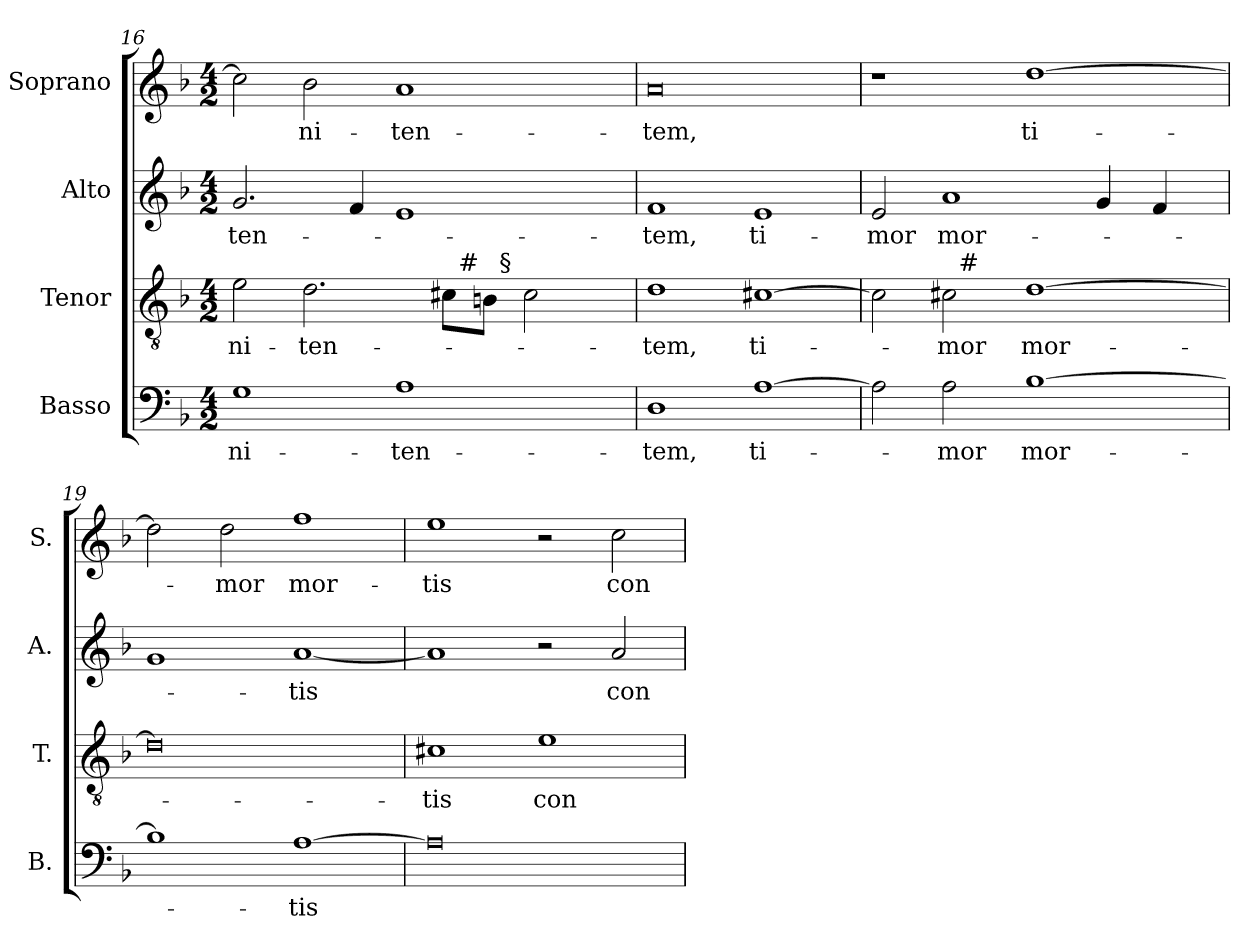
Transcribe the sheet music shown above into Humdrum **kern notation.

**kern	**text	**kern	**text	**kern	**text	**kern	**text
*part4	*part4	*part3	*part3	*part2	*part2	*part1	*part1
*staff4	*staff4	*staff3	*staff3	*staff2	*staff2	*staff1	*staff1
*I"Basso	*	*I"Tenor	*	*I"Alto	*	*I"Soprano	*
*I'B.	*	*I'T.	*	*I'A.	*	*I'S.	*
*clefF4	*	*clefGv2	*	*clefG2	*	*clefG2	*
*	*	*ITrd7c12	*	*	*	*	*
*k[b-]	*	*k[b-]	*	*k[b-]	*	*k[b-]	*
*F:	*	*F:	*	*F:	*	*F:	*
*M4/2	*	*M4/2	*	*M4/2	*	*M4/2	*
=16	=16	=16	=16	=16	=16	=16	=16
!	!LO:LY:b:color=#000000	!	!	!	!	!	!
!	!	!	!LO:LY:b:color=#000000	!	!	!	!
!	!	!	!	!	!LO:LY:b:color=#000000	!	!
*	*	*^	*	*	*	*	*
*	*	*	*^	*	*	*	*	*
1Gi	-ni-	2Ei\	1ryy	1ryy	-ni-	2.gi/	-ten-	2cci\]	.
!	!	!	!	!	!LO:LY:b:color=#000000	!	!	!	!
!	!	!	!	!	!	!	!	!	!LO:LY:b:color=#000000
.	.	2.Di\	.	.	-ten-	.	.	2b-i\	-ni-
.	.	.	.	.	.	4fi/	.	.	.
!	!LO:LY:b:color=#000000	!	!	!	!	!	!	!	!
!	!	!	!	!	!	!	!	!	!LO:LY:b:color=#000000
1Ai	-ten-	.	4ryy	4ryy	.	1ei	.	1ai	-ten-
.	.	8C#i\L	32ryy	8ryy	.	.	.	.	.
.	.	.	256ryy	.	.	.	.	.	.
!	!	!	!LO:TX:a:t=#	!	!	!	!	!	!
.	.	.	2ryy	.	.	.	.	.	.
.	.	8BBi\J	.	32ryy	.	.	.	.	.
.	.	.	.	256ryy	.	.	.	.	.
!	!	!	!	!LO:TX:a:t=§	!	!	!	!	!
.	.	.	.	2ryy	.	.	.	.	.
.	.	2C#i\	.	.	.	.	.	.	.
.	.	.	8ryy	.	.	.	.	.	.
.	.	.	16ryy	16ryy	.	.	.	.	.
.	.	.	64..ryy	64..ryy	.	.	.	.	.
*	*	*v	*v	*v	*	*	*	*	*
=17	=17	=17	=17	=17	=17	=17	=17
*	*	*^	*	*	*	*	*
*	*	*	*^	*	*	*	*	*
!	!LO:LY:b:color=#000000	!	!	!	!	!	!	!	!
*	*	*v	*v	*v	*	*	*	*	*
*	*	*^	*	*	*	*	*
*	*	*	*^	*	*	*	*	*
!	!	!	!	!	!LO:LY:b:color=#000000	!	!	!	!
*	*	*v	*v	*v	*	*	*	*	*
*	*	*^	*	*	*	*	*
*	*	*	*^	*	*	*	*	*
!	!	!	!	!	!	!	!LO:LY:b:color=#000000	!	!
*	*	*v	*v	*v	*	*	*	*	*
*	*	*^	*	*	*	*	*
*	*	*	*^	*	*	*	*	*
!	!	!	!	!	!	!	!	!	!LO:LY:b:color=#000000
*	*	*v	*v	*v	*	*	*	*	*
1Di	-tem,	1Di	-tem,	1fi	-tem,	0ai	-tem,
!	!LO:LY:b:color=#000000	!	!	!	!	!	!
!	!	!	!LO:LY:b:color=#000000	!	!	!	!
!	!	!	!	!	!LO:LY:b:color=#000000	!	!
[1Ai	ti-	[1C#Xi	ti-	1ei	ti-	.	.
!!LO:PB:g=z
=18	=18	=18	=18	=18	=18	=18	=18
!	!	!	!	!	!LO:LY:b:color=#000000	!	!
*	*	*^	*	*	*	*	*
2Ai\]	.	2C#i\]	2ryy	.	2ei/	-mor	1r	.
!	!LO:LY:b:color=#000000	!	!	!	!	!	!	!
!	!	!	!	!LO:LY:b:color=#000000	!	!	!	!
!	!	!	!	!	!	!LO:LY:b:color=#000000	!	!
2Ai\	-mor	2C#i\	32ryy	-mor	1ai	mor-	.	.
.	.	.	256ryy	.	.	.	.	.
!	!	!	!LO:TX:a:t=#	!	!	!	!	!
.	.	.	1ryy	.	.	.	.	.
!	!LO:LY:b:color=#000000	!	!	!	!	!	!	!
!	!	!	!	!LO:LY:b:color=#000000	!	!	!	!
!	!	!	!	!	!	!	!	!LO:LY:b:color=#000000
[1B-i	mor-	[1Di	.	mor-	.	.	[1ddi	ti-
.	.	.	.	.	4gi/	.	.	.
.	.	.	4ryy	.	.	.	.	.
.	.	.	.	.	4fi/	.	.	.
.	.	.	8ryy	.	.	.	.	.
.	.	.	16ryy	.	.	.	.	.
.	.	.	64..ryy	.	.	.	.	.
*	*	*v	*v	*	*	*	*	*
=19	=19	=19	=19	=19	=19	=19	=19
1B-i]	.	0Di]	.	1gi	.	2ddi\]	.
!	!	!	!	!	!	!	!LO:LY:b:color=#000000
.	.	.	.	.	.	2ddi\	-mor
!	!LO:LY:b:color=#000000	!	!	!	!	!	!
!	!	!	!	!	!LO:LY:b:color=#000000	!	!
!	!	!	!	!	!	!	!LO:LY:b:color=#000000
[1Ai	-tis	.	.	[1ai	-tis	1ffi	mor-
=20	=20	=20	=20	=20	=20	=20	=20
!	!	!	!LO:LY:b:color=#000000	!	!	!	!
!	!	!	!	!	!	!	!LO:LY:b:color=#000000
0Ai]	.	1C#Xi	-tis	1ai]	.	1eei	-tis
!	!	!	!LO:LY:b:color=#000000	!	!	!	!
.	.	1Ei	con-	2r	.	2r	.
!	!	!	!	!	!LO:LY:b:color=#000000	!	!
!	!	!	!	!	!	!	!LO:LY:b:color=#000000
.	.	.	.	2ai/	con-	2cci\	con-
=	=	=	=	=	=	=	=
*-	*-	*-	*-	*-	*-	*-	*-
